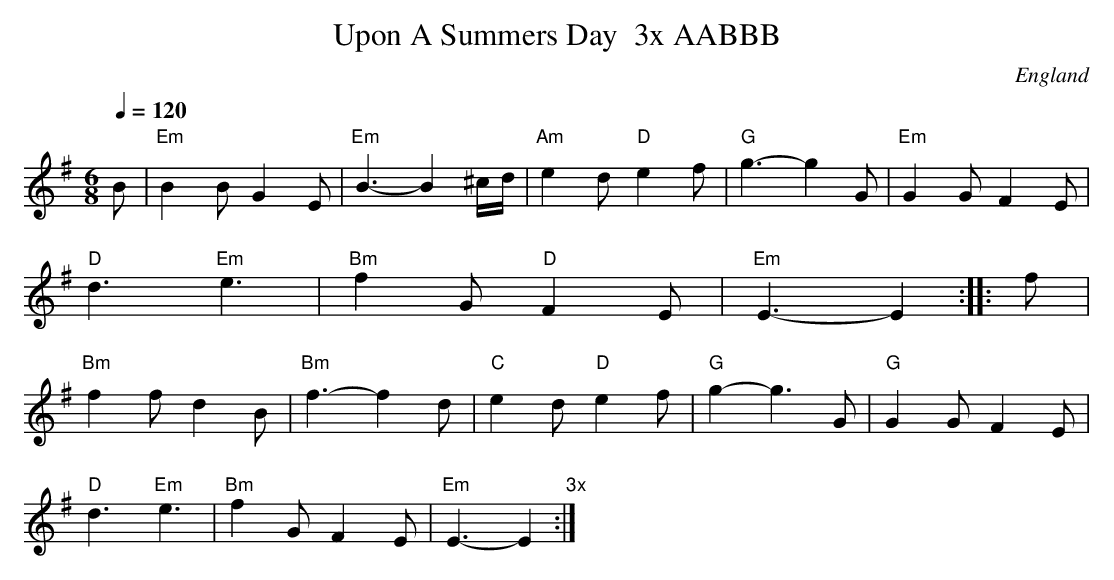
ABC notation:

X:1
T:Upon A Summers Day  3x AABBB   %Tune name
Q:1/4=120     %Tempo
O:England
M:6/8     %Meter
L:1/8     %
K:G
B |"Em"B2 B G2 E |"Em" B3-B2 ^c/d/ |"Am"e2 d "D"e2 f |"G" g3-g2 "^"G |"Em"G2 G F2 E |
"D"d3 "Em"e3 |"Bm"f2 G "D"F2 E |"Em" E3-E2 ::f |
"Bm"f2 f d2 B |"Bm" f3-f2 d |"C"e2 d "D"e2 f |"G" g2-g3 G |"G"G2 G F2 E |
"D"d3 "Em"e3 |"Bm"f2 G F2 E |"Em" E3-E2 "3x":|
